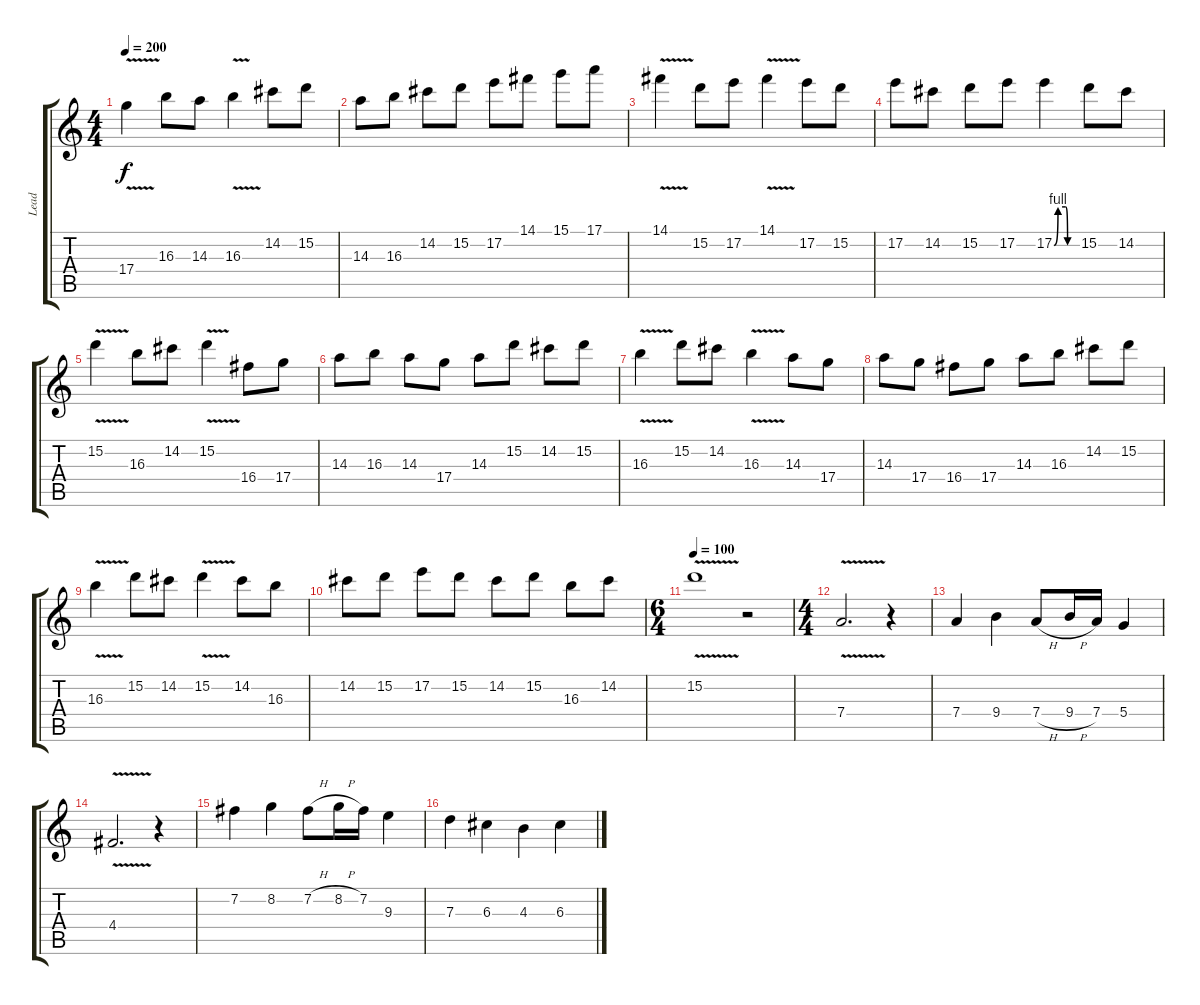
\track ("Lead" "Lead") {instrument distortionguitar}
\staff {score tabs}
\tuning (E4 B3 G3 D3 A2 E2) {hide}
\ts (4 4)
\tempo 200
\clef g2
\ks c
17.4{v}.4{dy f} 16.3.8 14.3.8 16.3{v}.4 14.2.8 15.2.8 |
14.3.8 16.3.8 14.2.8 15.2.8 17.2.8 14.1.8 15.1.8 17.1.8 |
14.1{v}.4 15.2.8 17.2.8 14.1{v}.4 17.2.8 15.2.8 |
17.2.8 14.2.8 15.2.8 17.2.8 17.2{be (custom 0 0 10 4 30 4 35 0 60 0)}.4 15.2.8 14.2.8 |
15.2{v}.4 16.3.8 14.2.8 15.2{v}.4 16.4.8 17.4.8 |
14.3.8 16.3.8 14.3.8 17.4.8 14.3.8 15.2.8 14.2.8 15.2.8 |
16.3{v}.4 15.2.8 14.2.8 16.3{v}.4 14.3.8 17.4.8 |
14.3.8 17.4.8 16.4.8 17.4.8 14.3.8 16.3.8 14.2.8 15.2.8 |
16.3{v}.4 15.2.8 14.2.8 15.2{v}.4 14.2.8 16.3.8 |
14.2.8 15.2.8 17.2.8 15.2.8 14.2.8 15.2.8 16.3.8 14.2.8 |
\ts (6 4)
\tempo 100
15.2{v}.1 r.2 |
\ts (4 4)
7.4{v}.2{d} r.4 |
7.4.4 9.4.4 7.4{h}.8 9.4{h}.16 7.4.16 5.4.4 |
4.4{v}.2{d} r.4 |
7.2.4 8.2.4 7.2{h}.8 8.2{h}.16 7.2.16 9.3.4 |
7.3.4 6.3.4 4.3.4 6.3.4
